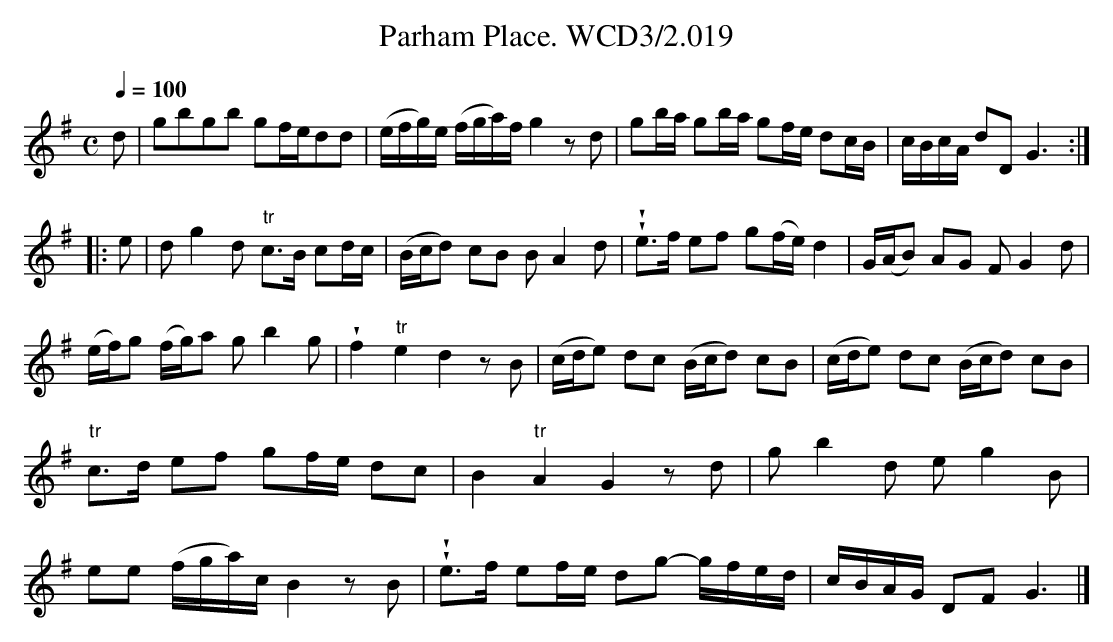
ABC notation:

X:1
T:Parham Place. WCD3/2.019
M:C
L:1/8
Q:1/4=100
U:w=!wedge!
K:G
d|gbgb gf/e/dd|(e/f/g/)e/ (f/g/a/)f/ g2 zd|\
gb/a/ gb/a/ gf/e/ dc/B/|c/B/c/A/ dD G3:|
|:e|dg2d "tr"c>B cd/c/|(B/c/d) cB BA2d|\
wwe>f ef g(f/e/)d2|G/(A/B) AG FG2d|
(e/f/)g (f/g/)a gb2g|wf2"tr"e2d2 zB|\
(c/d/e) dc (B/c/d) cB|(c/d/e) dc (B/c/d) cB|
"tr"c>d ef gf/e/ dc|B2"tr"A2G2 zd|gb2d eg2B|
ee (f/g/a/)c/ B2 zB|wwe>f ef/e/ dg- g/f/e/d/|\
c/B/A/G/ DF G3|]
